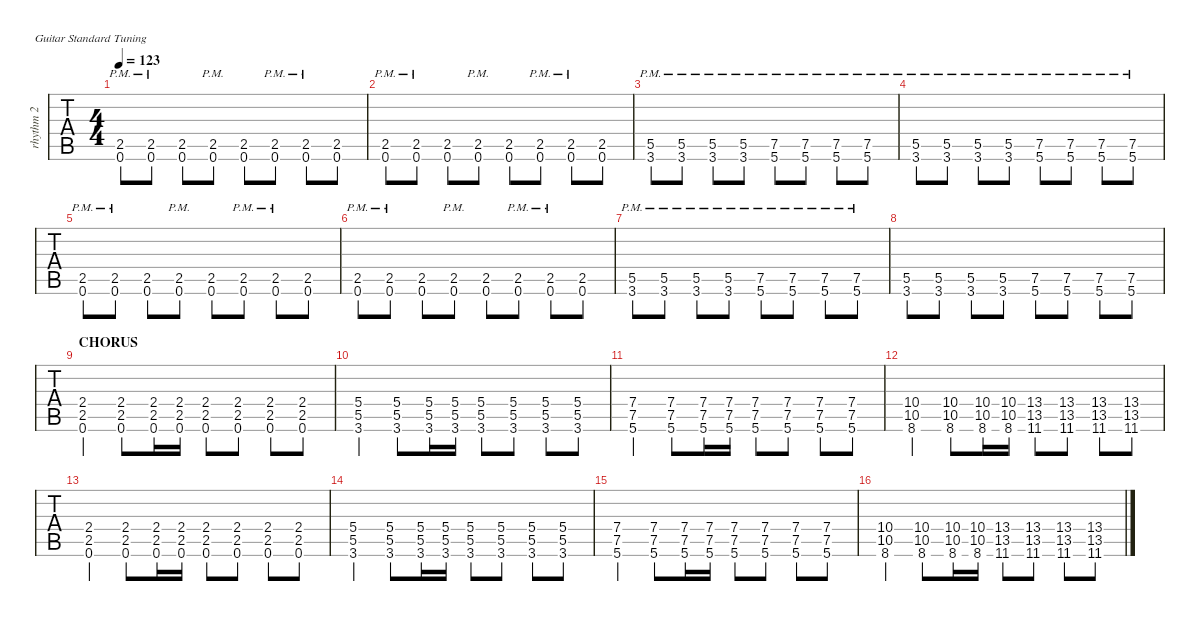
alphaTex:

\defaultSystemsLayout 4
\hideDynamics
\bracketExtendMode nobrackets
\track ("Rhythm 2" "rhythm 2") {instrument distortionguitar}
\staff {tabs}
\tuning (E4 B3 G3 D3 A2 E2)
\ts (4 4)
\tempo 123
\clef g2
\ks c
(0.6{pm} 2.5{pm}).8{dy mf} (0.6{pm} 2.5{pm}).8 (0.6 2.5).8 (0.6{pm} 2.5{pm}).8 (0.6 2.5).8 (0.6{pm} 2.5{pm}).8 (0.6{pm} 2.5{pm}).8 (0.6 2.5).8 |
(0.6{pm} 2.5{pm}).8 (0.6{pm} 2.5{pm}).8 (0.6 2.5).8 (0.6{pm} 2.5{pm}).8 (0.6 2.5).8 (0.6{pm} 2.5{pm}).8 (0.6{pm} 2.5{pm}).8 (0.6 2.5).8 |
(5.5{pm} 3.6{pm}).8 (5.5{pm} 3.6{pm}).8 (5.5{pm} 3.6{pm}).8 (5.5{pm} 3.6{pm}).8 (7.5{pm} 5.6{pm}).8 (7.5{pm} 5.6{pm}).8 (7.5{pm} 5.6{pm}).8 (7.5{pm} 5.6{pm}).8 |
(5.5{pm} 3.6{pm}).8 (5.5{pm} 3.6{pm}).8 (5.5{pm} 3.6{pm}).8 (5.5{pm} 3.6{pm}).8 (7.5{pm} 5.6{pm}).8 (7.5{pm} 5.6{pm}).8 (7.5{pm} 5.6{pm}).8 (7.5{pm} 5.6{pm}).8 |
(0.6{pm} 2.5{pm}).8 (0.6{pm} 2.5{pm}).8 (0.6 2.5).8 (0.6{pm} 2.5{pm}).8 (0.6 2.5).8 (0.6{pm} 2.5{pm}).8 (0.6{pm} 2.5{pm}).8 (0.6 2.5).8 |
(0.6{pm} 2.5{pm}).8 (0.6{pm} 2.5{pm}).8 (0.6 2.5).8 (0.6{pm} 2.5{pm}).8 (0.6 2.5).8 (0.6{pm} 2.5{pm}).8 (0.6{pm} 2.5{pm}).8 (0.6 2.5).8 |
(5.5{pm} 3.6{pm}).8 (5.5{pm} 3.6{pm}).8 (5.5{pm} 3.6{pm}).8 (5.5{pm} 3.6{pm}).8 (7.5{pm} 5.6{pm}).8 (7.5{pm} 5.6{pm}).8 (7.5{pm} 5.6{pm}).8 (7.5{pm} 5.6{pm}).8 |
(5.5 3.6).8 (5.5 3.6).8 (5.5 3.6).8 (5.5 3.6).8 (7.5 5.6).8 (7.5 5.6).8 (7.5 5.6).8 (7.5 5.6).8 |
\section ("" "CHORUS")
(0.6 2.5 2.4).4 (0.6 2.5 2.4).8 (0.6 2.5 2.4).16 (0.6 2.5 2.4).16 (0.6 2.5 2.4).8 (0.6 2.5 2.4).8 (0.6 2.5 2.4).8 (0.6 2.5 2.4).8 |
(3.6 5.5 5.4).4 (3.6 5.5 5.4).8 (3.6 5.5 5.4).16 (3.6 5.5 5.4).16 (3.6 5.5 5.4).8 (3.6 5.5 5.4).8 (3.6 5.5 5.4).8 (3.6 5.5 5.4).8 |
(5.6 7.5 7.4).4 (5.6 7.5 7.4).8 (5.6 7.5 7.4).16 (5.6 7.5 7.4).16 (5.6 7.5 7.4).8 (5.6 7.5 7.4).8 (5.6 7.5 7.4).8 (5.6 7.5 7.4).8 |
(8.6 10.5 10.4).4 (8.6 10.5 10.4).8 (8.6 10.5 10.4).16 (8.6 10.5 10.4).16 (11.6{acc #} 13.5{acc #} 13.4{acc #}).8 (11.6{acc #} 13.5{acc #} 13.4{acc #}).8 (11.6{acc #} 13.5{acc #} 13.4{acc #}).8 (11.6{acc #} 13.5{acc #} 13.4{acc #}).8 |
(0.6 2.5 2.4).4 (0.6 2.5 2.4).8 (0.6 2.5 2.4).16 (0.6 2.5 2.4).16 (0.6 2.5 2.4).8 (0.6 2.5 2.4).8 (0.6 2.5 2.4).8 (0.6 2.5 2.4).8 |
(3.6 5.5 5.4).4 (3.6 5.5 5.4).8 (3.6 5.5 5.4).16 (3.6 5.5 5.4).16 (3.6 5.5 5.4).8 (3.6 5.5 5.4).8 (3.6 5.5 5.4).8 (3.6 5.5 5.4).8 |
(5.6 7.5 7.4).4 (5.6 7.5 7.4).8 (5.6 7.5 7.4).16 (5.6 7.5 7.4).16 (5.6 7.5 7.4).8 (5.6 7.5 7.4).8 (5.6 7.5 7.4).8 (5.6 7.5 7.4).8 |
(8.6 10.5 10.4).4 (8.6 10.5 10.4).8 (8.6 10.5 10.4).16 (8.6 10.5 10.4).16 (11.6{acc #} 13.5{acc #} 13.4{acc #}).8 (11.6{acc #} 13.5{acc #} 13.4{acc #}).8 (11.6{acc #} 13.5{acc #} 13.4{acc #}).8 (11.6{acc #} 13.5{acc #} 13.4{acc #}).8
